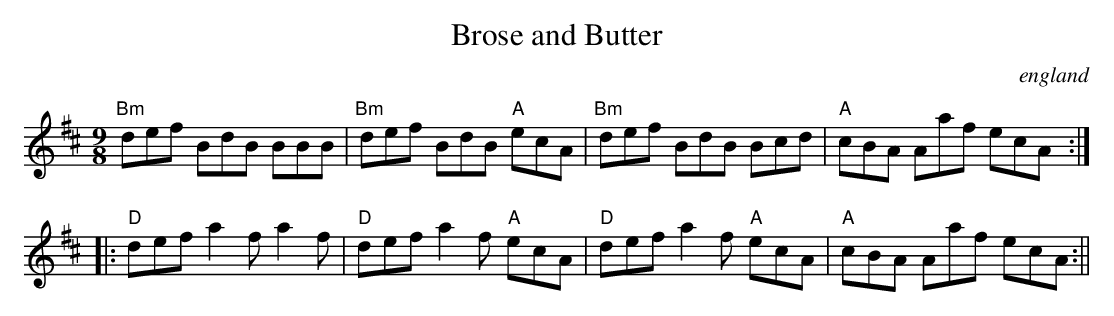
X:1
T:Brose and Butter
O:england
M:9/8
L:1/8
K:Bm
"Bm"def BdB BBB|"Bm"def BdB "A"ecA|"Bm"def BdB Bcd|"A"cBA Aaf ecA:|
|:"D"def a2f a2f|"D"def a2f "A"ecA|"D"def a2f "A"ecA|"A"cBA Aaf ecA:||
